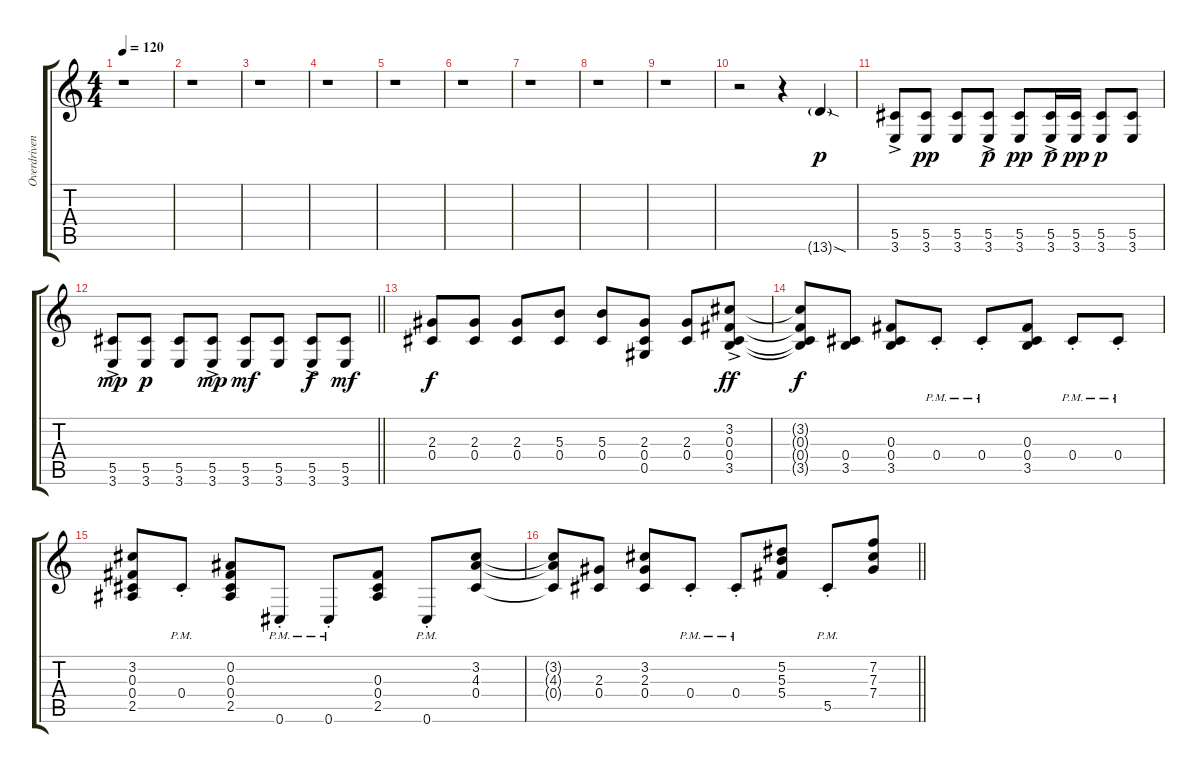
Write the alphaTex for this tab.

\track ("Overdriven - Rhythm - 6th String to Db" "Overdriven") {instrument overdrivenguitar}
\staff {score tabs}
\tuning (Eb4 Bb3 Gb3 Db3 Ab2 Db2) {hide}
\ts (4 4)
\tempo 120
\clef g2
\ks c
r.1{dy p} |
r.1 |
r.1 |
r.1 |
r.1 |
r.1 |
r.1 |
r.1 |
r.1 |
r.2 r.4 13.6{sod g}.4 |
(5.5{ac} 3.6{ac}).8 (5.5 3.6).8{dy pp} (5.5 3.6).8 (5.5{ac} 3.6{ac}).8{dy p} (5.5 3.6).8{dy pp} (5.5{ac} 3.6{ac}).16{dy p} (5.5 3.6).16{dy pp} (5.5 3.6).8{dy p} (5.5 3.6).8 |
\barLineRight lightlight
(5.5{ac} 3.6{ac}).8{dy mp} (5.5 3.6).8{dy p} (5.5 3.6).8 (5.5{ac} 3.6{ac}).8{dy mp} (5.5 3.6).8{dy mf} (5.5 3.6).8 (5.5{ac} 3.6{ac}).8{dy f} (5.5 3.6).8{dy mf} |
(2.3 0.4).8{dy f} (2.3 0.4).8 (2.3 0.4).8 (5.3 0.4).8 (5.3 0.4).8 (2.3 0.4 0.5).8 (2.3 0.4).8 (3.2{ac} 0.3{ac} 0.4{ac} 3.5{ac}).8{dy ff} |
(3.2{t} 0.3{t} 0.4{t} 3.5{t}).8{dy f} (0.4 3.5).8 (0.3 0.4 3.5).8 0.4{pm st}.8 0.4{pm st}.8 (0.3 0.4 3.5).8 0.4{pm st}.8 0.4{pm st}.8 |
(3.2 0.3 0.4 2.5).8 0.4{pm st}.8 (0.2 0.3 0.4 2.5).8 0.6{pm st}.8 0.6{pm st}.8 (0.3 0.4 2.5).8 0.6{pm st}.8 (3.2 4.3 0.4).8 |
\barLineRight lightlight
(3.2{t} 4.3{t} 0.4{t}).8 (2.3 0.4).8 (3.2 2.3 0.4).8 0.4{pm st}.8 0.4{pm st}.8 (5.2 5.3 5.4).8 5.5{pm st}.8 (7.2 7.3 7.4).8
